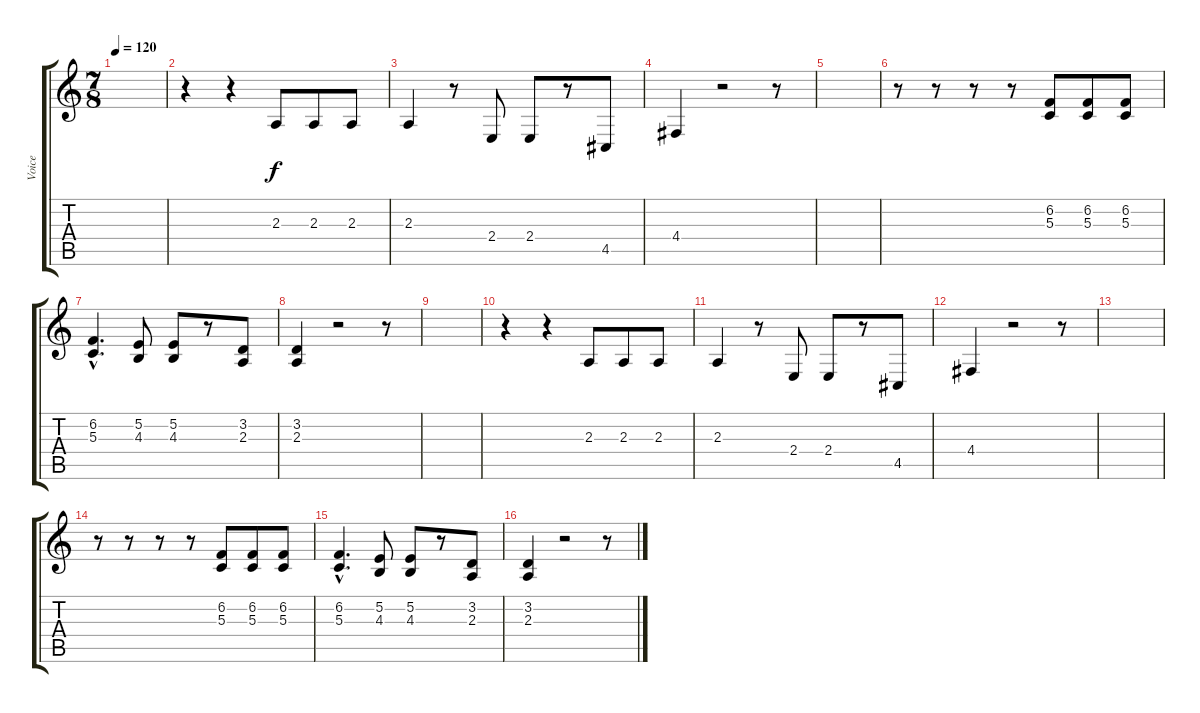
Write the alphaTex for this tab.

\track ("Voice" "Voice") {instrument altosax}
\staff {score tabs}
\tuning (E4 B3 G3 D3 A2 E2) {hide}
\ts (7 8)
\tempo 120
\clef g2
\ks c
|
r.4 r.4 2.3.8 2.3.8 2.3.8 |
2.3.4 r.8 2.4.8 2.4.8 r.8 4.5.8 |
4.4.4 r.2 r.8 |
|
r.8 r.8 r.8 r.8 (6.2 5.3).8 (6.2 5.3).8 (6.2 5.3).8 |
(6.2{hac} 5.3{hac}).4{d} (5.2 4.3).8 (5.2 4.3).8 r.8 (3.2 2.3).8 |
(3.2 2.3).4 r.2 r.8 |
|
r.4 r.4 2.3.8 2.3.8 2.3.8 |
2.3.4 r.8 2.4.8 2.4.8 r.8 4.5.8 |
4.4.4 r.2 r.8 |
|
r.8 r.8 r.8 r.8 (6.2 5.3).8 (6.2 5.3).8 (6.2 5.3).8 |
(6.2{hac} 5.3{hac}).4{d} (5.2 4.3).8 (5.2 4.3).8 r.8 (3.2 2.3).8 |
(3.2 2.3).4 r.2 r.8
